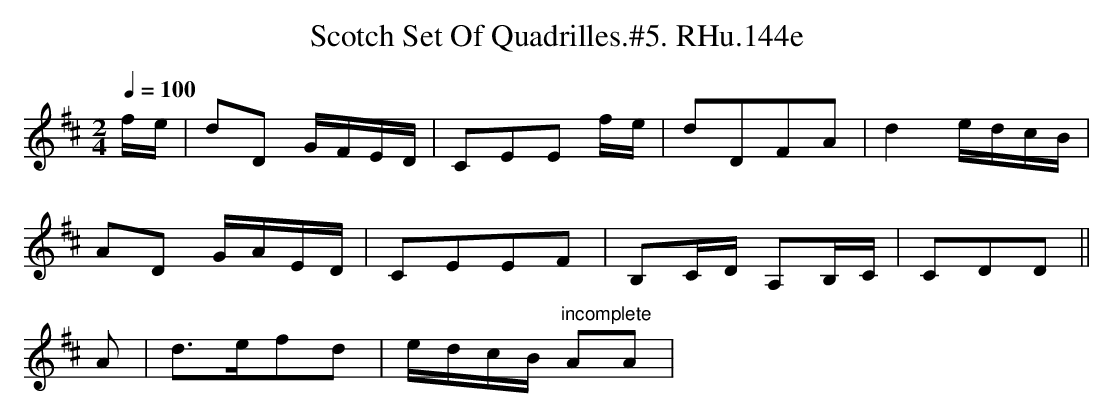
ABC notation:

X:1
T:Scotch Set Of Quadrilles.#5. RHu.144e
M:2/4
L:1/8
Q:1/4=100
K:D
f/e/|dD G/F/E/D/|CEE f/e/|dDFA|d2e/d/c/B/|
AD G/A/E/D/|CEEF|B,C/D/ A,B,/C/|CDD||
A|d>efd|e/d/c/B/"incomplete" AA|
